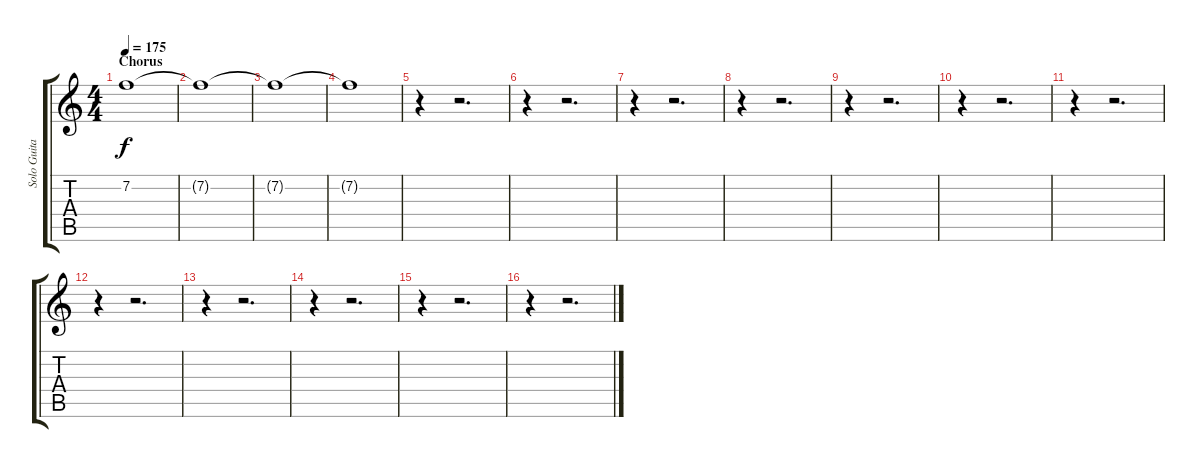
\track ("Solo Guitar" "Solo Guita") {instrument distortionguitar}
\staff {score tabs}
\tuning (Eb4 Bb3 Gb3 Db3 Ab2 Eb2) {hide}
\ts (4 4)
\section ("" "Chorus")
\tempo 175
\clef g2
\ks c
7.2.1{dy f} |
7.2{t}.1 |
7.2{t}.1 |
7.2{t}.1 |
r.4 r.2{d} |
r.4 r.2{d} |
r.4 r.2{d} |
r.4 r.2{d} |
r.4 r.2{d} |
r.4 r.2{d} |
r.4 r.2{d} |
r.4 r.2{d} |
r.4 r.2{d} |
r.4 r.2{d} |
r.4 r.2{d} |
r.4 r.2{d}
